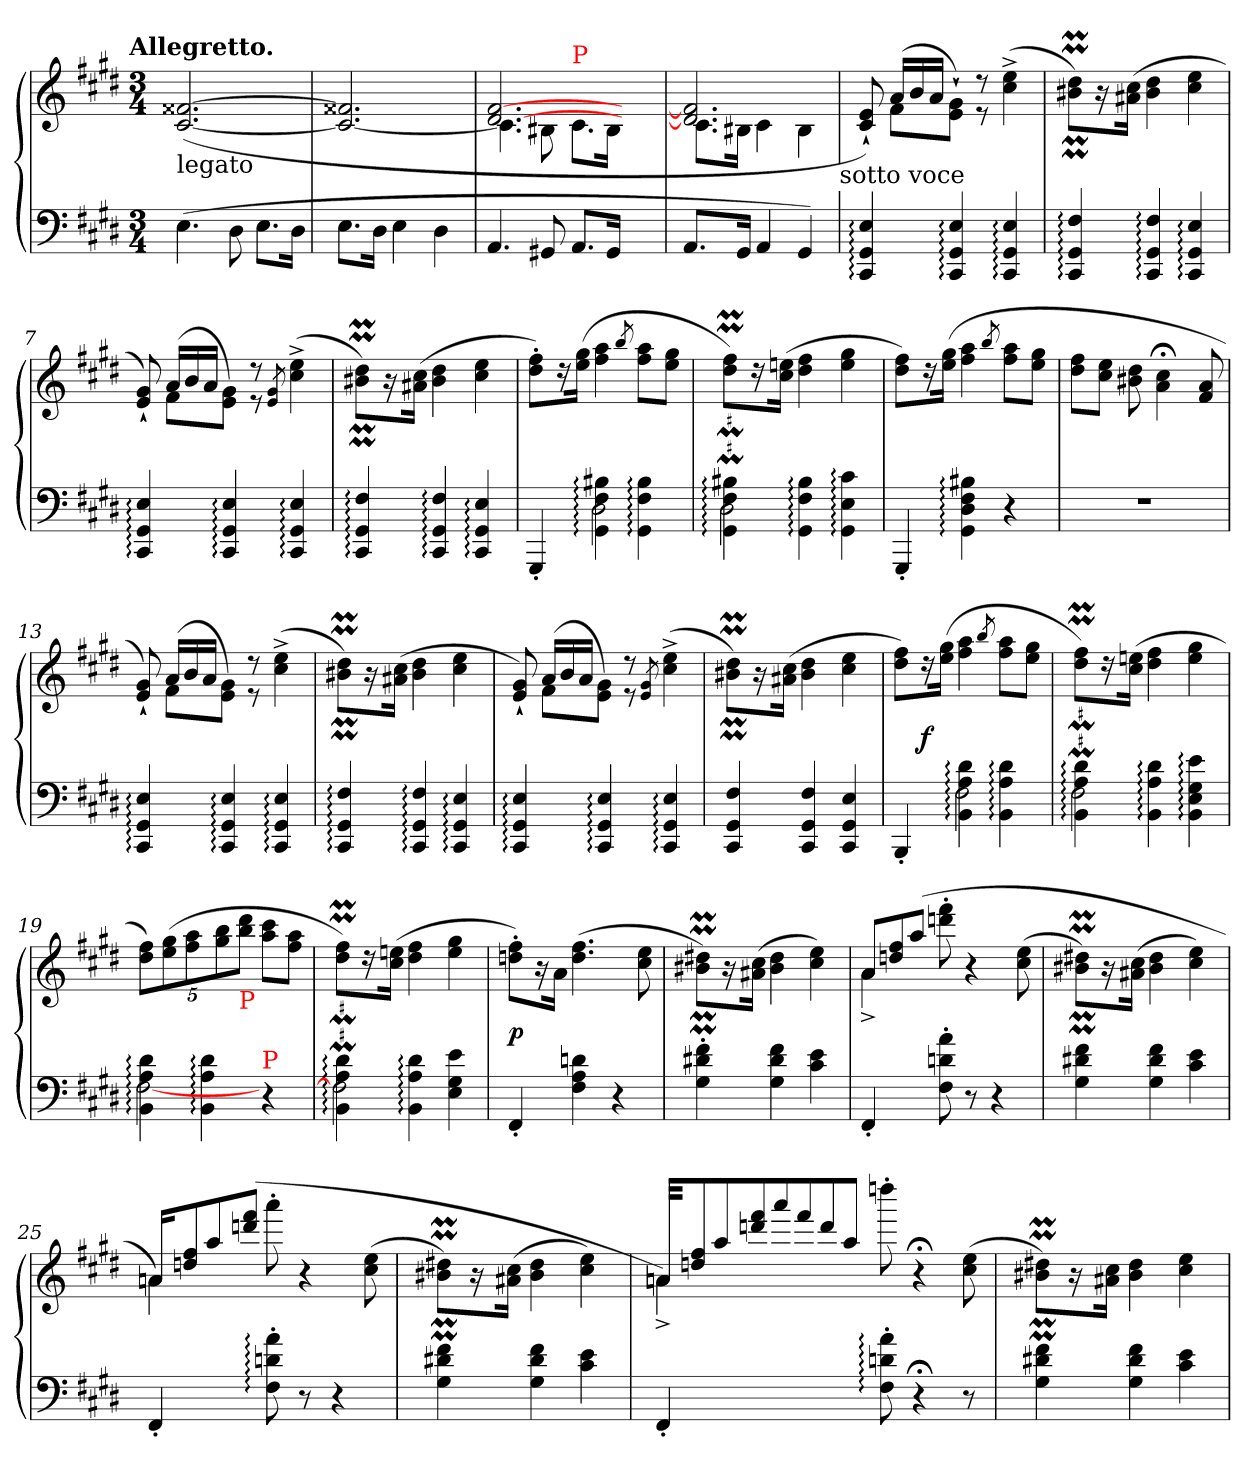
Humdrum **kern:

**kern	**kern	**dynam
*part1	*part1	*part1
*staff2	*staff1	*staff1/2
*clefF4	*clefG2	*
*k[f#c#g#d#]	*k[f#c#g#d#]	*
*c#:	*c#:	*
!!LO:TX:omd:t=Allegretto.
*M3/4	*M3/4	*
*MM116	*MM116	*
=1	=1	=1
!	!LO:TX:b:t=legato	!
(>4.E	(>[2.f##X [2.c#	.
8D#	.	.
8.EL	.	.
16D#Jk	.	.
=2	=2	=2
8.EL	2.f##X] 2.c#_	.
16D#Jk	.	.
4E	.	.
4D#	.	.
=3	=3	=3
*	*^	*
4.AA	[2.f# [2.d#	4.c#]	.
8GG#X	.	8B#X	.
!	!	!LO:TX:a:color=red:t=P	!
8.AAL	.	8.c#L	.
16GG#Jk	.	16B#Jk	.
4ryy	4ryy	4ryy	.
=4	=4	=4	=4
8.AAL	2.f#] 2.d#]	8.c#L	.
16GG#Jk	.	16B#XJk	.
4AA	.	4c#	.
4GG#)	.	4B#	.
!	!	!LO:TX:b:t=sotto voce	!
=5	=5	=5	=5
4E: 4GG#: 4CC#:	8e`> 8c#`>)	8ryy	.
*	*Xtuplet	*	*
.	(24aLL	8f#L	.
.	24b	.	.
.	24aJJ	.	.
4E: 4GG#: 4CC#:	8ryy	8g#` 8e`J)	.
.	8r	8r	.
4E: 4GG#: 4CC#:	(>4cc#^ 4ee^	4ryy	.
*	*v	*v	*
=6	=6	=6
4F#: 4GG#: 4CC#:	8dd#m 8b#XmL)	.
.	16r	.
.	(>16cc# 16a#XJk	.
4F#: 4GG#: 4CC#:	4dd# 4b#	.
4E: 4GG#: 4CC#:	4ee 4cc#	.
=7	=7	=7
*	*^	*
4E: 4GG#: 4CC#:	8g#`< 8e`<)	8ryy	.
.	(>24aLL	8f#L	.
.	24b	.	.
.	24aJJ	.	.
4E: 4GG#: 4CC#:	8ryy	8g# 8eJ)	.
.	8r	8r	.
.	8qg#/ 8qe/	.	.
4E: 4GG#: 4CC#:	(>4ee^ 4cc#^	4ryy	.
*	*v	*v	*
=8	=8	=8
4F#: 4GG#: 4CC#:	8dd#m 8b#XmL)	.
.	16r	.
.	(>16cc# 16a#XJk	.
4F#: 4GG#: 4CC#:	4dd# 4b#	.
4E: 4GG#: 4CC#:	4ee 4cc#	.
=9	=9	=9
*^	*	*
4GGG#'<	4ryy	8ff#' 8dd#'L)	.
.	.	16r	.
.	.	(>16gg# 16eeJk	.
4B#X:\ 4F#:\ 4GG#:\	2D#\	4aa 4ff#	.
.	.	8qbb/	.
4B#:\ 4F#:\ 4GG#:\	.	8aa 8ff#L	.
.	.	8gg# 8eeJ	.
=10	=10	=10	=10
4B#X:\ 4F#:\ 4GG#:\	2D#\	8ff#M 8dd#ML)	.
.	.	16r	.
.	.	(16ee 16cc#Jk	.
4B#:\ 4F#:\ 4GG#:\	.	4ff# 4dd#	.
4c#:\ 4E:\ 4GG#:\	4ryy	4gg# 4ee	.
*v	*v	*	*
=11	=11	=11
4GGG#'	8ff# 8dd#L)	.
.	16r	.
.	(>16gg# 16eeJk	.
4B#X: 4F#: 4D#: 4GG#:	4aa 4ff#	.
.	8qbb/	.
4r	8aa 8ff#L	.
.	8gg# 8eeJ	.
=12	=12	=12
2.r	8ff# 8dd#L	.
.	8ee 8cc#J	.
.	8dd# 8b#X	.
.	4cc#;< 4a;<	.
.	8a 8f#	.
=13	=13	=13
*	*^	*
4E: 4GG#: 4CC#:	8g#`< 8e`<)	8ryy	.
.	(>24aLL	8f#L	.
.	24b	.	.
.	24aJJ	.	.
4E: 4GG#: 4CC#:	8ryy	8g# 8eJ)	.
.	8r	8r	.
4E: 4GG#: 4CC#:	(>4ee^ 4cc#^	4ryy	.
*	*v	*v	*
=14	=14	=14
4F#: 4GG#: 4CC#:	8dd#m 8b#XmL)	.
.	16r	.
.	(>16cc# 16a#XJk	.
4F#: 4GG#: 4CC#:	4dd# 4b#	.
4E: 4GG#: 4CC#:	4ee 4cc#	.
=15	=15	=15
*	*^	*
4E: 4GG#: 4CC#:	8g#`< 8e`<)	8ryy	.
.	(>24aLL	8f#L	.
.	24b	.	.
.	24aJJ	.	.
4E: 4GG#: 4CC#:	8ryy	8g# 8eJ)	.
.	8r	8r	.
.	8qg# 8qe	.	.
4E: 4GG#: 4CC#:	(>4ee^ 4cc#^	4ryy	.
*	*v	*v	*
=16	=16	=16
4F# 4GG# 4CC#	8dd#m 8b#XmL)	.
.	16r	.
.	(>16cc# 16a#XJk	.
4F# 4GG# 4CC#	4dd# 4b#	.
4E 4GG# 4CC#	4ee 4cc#	.
=17	=17	=17
*^	*	*
4BBB'<	4ryy	8ff# 8dd#L)	.
.	.	16r	f
.	.	(>16gg# 16eeJk	.
4d#:\ 4A:\ 4BB:\	2F#	4aa 4ff#	.
.	.	8qbb/	.
4d#:\ 4A:\ 4BB:\	.	8aa 8ff#L	.
.	.	8gg# 8eeJ	.
=18	=18	=18	=18
4d#:\ 4A:\ 4BB:\	2F#	8ff#M 8dd#ML)	.
.	.	16r	.
.	.	(>16ee 16cc#Jk	.
4d#:\ 4A:\ 4BB:\	.	4ff# 4dd#	.
4e: 4G#: 4E: 4BB:	4ryy	4gg# 4ee	.
=19	=19	=19	=19
*	*	*tuplet	*
*	*	*Xbrackettup	*
4d#:\ 4A:\ 4BB:\	[2F#	10ff# 10dd#L)	.
.	.	(>10gg# 10ee	.
.	.	10aa 10ff#	.
4d#:\ 4A:\ 4BB:\	.	.	.
.	.	10bb 10gg#	.
!	!	!LO:TX:b:color=red:t=P	!
.	.	10ddd# 10bbJ	.
!LO:TX:a:color=red:t=P	!	!	!
4r	4ryy	8ccc# 8aaL	.
.	.	8aa 8ff#J	.
=20	=20	=20	=20
4d#:\ 4A:\ 4BB:\	2F#]	8ff#M 8dd#ML)	.
.	.	16r	.
.	.	(>16ee 16cc#Jk	.
4d#:\ 4A:\ 4BB:\	.	4ff# 4dd#	.
4e\ 4G#\ 4E\	4ryy	4gg# 4ee	.
*v	*v	*	*
=21	=21	=21
4FF#'	8ff#' 8ddn'L)	p
.	16r	.
.	16aJk	.
4dn 4A 4F#	(>4.ff# 4.dd	.
4r	.	.
.	8ee 8cc#	.
=22	=22	=22
4f#' 4d#X' 4G#'	8dd#Xm 8b#XmL)	.
.	16r	.
.	(>16cc# 16a#XJk	.
4f# 4d# 4G#	4dd# 4b#	.
4e 4c#	4ee 4cc#)	.
=23	=23	=23
*	*Xtuplet	*
*	*^	*
4FF#'	12aL	4a^)	.
.	12ddn!/ 12ff#!/	.	.
.	(<12aa!/J	.	.
8a' 8dn' 8F#'	8fff#' 8dddn'	2ryy	.
8r	4r	.	.
4r	.	.	.
.	(>8ee 8cc#	.	.
*	*v	*v	*
=24	=24	=24
4f# 4d#X 4G#	8dd#Xm 8b#XmL)	.
.	16r	.
.	(>16cc# 16a#XJk	.
4f# 4d# 4G#	4dd# 4b#	.
4e 4c#	4ee 4cc#)	.
=25	=25	=25
!	!LO:N:vis=8	!
*	*^	*
4FF#'<	16an/L	4an\)	.
!	!LO:N:vis=8	!	!
.	16ddn!/ 16ff#!/	.	.
!	!LO:N:vis=8	!	!
.	16aa!/	.	.
!	!LO:N:vis=8	!	!
.	(<16dddn!/ 16fff#!/J	.	.
8a:'> 8dn:'> 8F#:'>	8aaa'>	2ryy	.
8r	4r	.	.
4r	.	.	.
.	(>8ee 8cc#	.	.
*	*v	*v	*
=26	=26	=26
4f# 4d#X 4G#	8dd#Xm 8b#XmL)	.
.	16r	.
.	(>16cc# 16a#XJk	.
4f# 4d# 4G#	4dd# 4b#	.
4e 4c#	4ee 4cc#)	.
=27	=27	=27
!	!LO:N:vis=8	!
*	*^	*
4FF#'<	32anL	4an^>\)	.
!	!LO:N:vis=8	!	!
.	32ddn!/ 32ff#!/	.	.
!	!LO:N:vis=8	!	!
.	32aa!/	.	.
!	!LO:N:vis=8	!	!
.	32dddn!/ 32fff#!/	.	.
!	!LO:N:vis=8	!	!
.	32aaa!/	.	.
!	!LO:N:vis=8	!	!
.	32fff#!/	.	.
!	!LO:N:vis=8	!	!
.	32ddd!/	.	.
!	!LO:N:vis=8	!	!
.	(<32aa!/J	.	.
8a:'> 8dn:'> 8F#:'>	8ddddn'>	2ryy	.
4r;<	4r;<	.	.
8r	(>8ee 8cc#	.	.
*	*v	*v	*
=28	=28	=28
4f# 4d#X 4G#	8dd#Xm 8b#XmL)	.
.	16r	.
.	16cc# 16a#XJk	.
4f# 4d# 4G#	4dd# 4b#	.
4e 4c#	4ee 4cc#	.
=	=	=
*-	*-	*-
